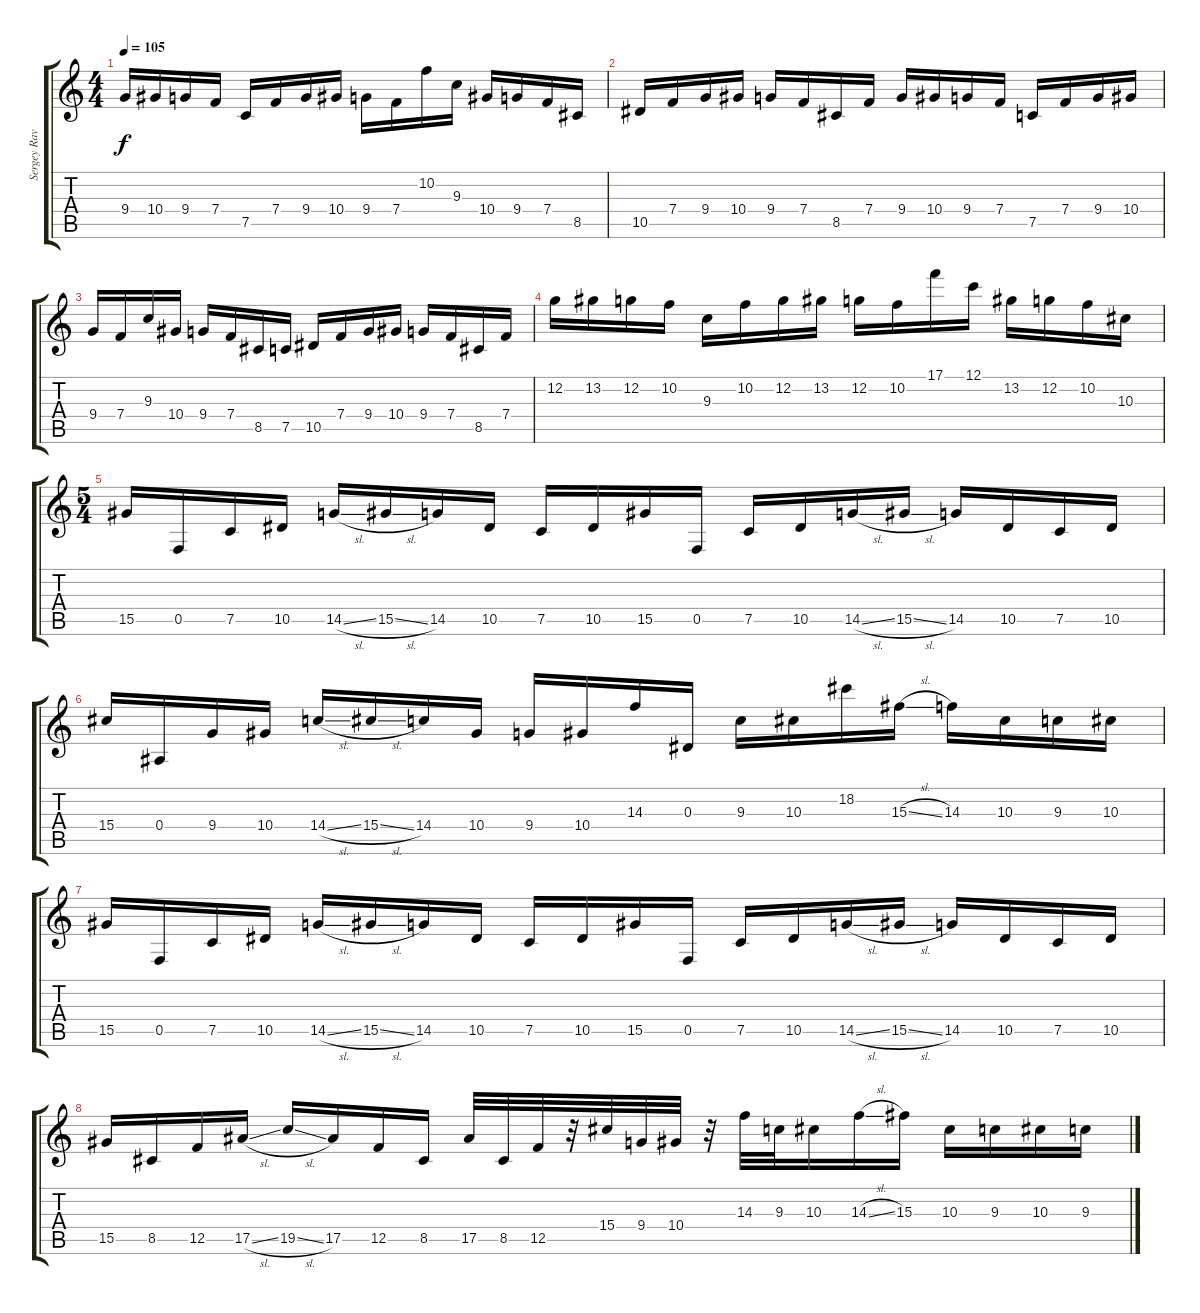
\track ("Sergey Ravinskiy" "Sergey Rav") {instrument distortionguitar}
\staff {score tabs}
\tuning (C4 G3 Eb3 Bb2 F2 C2) {hide}
\ts (4 4)
\tempo 105
\clef g2
\ks c
9.4.16{dy f} 10.4.16 9.4.16 7.4.16 7.5.16 7.4.16 9.4.16 10.4.16 9.4.16 7.4.16 10.2.16 9.3.16 10.4.16 9.4.16 7.4.16 8.5.16 |
10.5.16 7.4.16 9.4.16 10.4.16 9.4.16 7.4.16 8.5.16 7.4.16 9.4.16 10.4.16 9.4.16 7.4.16 7.5.16 7.4.16 9.4.16 10.4.16 |
9.4.16 7.4.16 9.3.16 10.4.16 9.4.16 7.4.16 8.5.16 7.5.16 10.5.16 7.4.16 9.4.16 10.4.16 9.4.16 7.4.16 8.5.16 7.4.16 |
12.2.16 13.2.16 12.2.16 10.2.16 9.3.16 10.2.16 12.2.16 13.2.16 12.2.16 10.2.16 17.1.16 12.1.16 13.2.16 12.2.16 10.2.16 10.3.16 |
\ts (5 4)
15.5.16 0.5.16 7.5.16 10.5.16 14.5{sl}.16 15.5{sl}.16 14.5.16 10.5.16 7.5.16 10.5.16 15.5.16 0.5.16 7.5.16 10.5.16 14.5{sl}.16 15.5{sl}.16 14.5.16 10.5.16 7.5.16 10.5.16 |
15.4.16 0.4.16 9.4.16 10.4.16 14.4{sl}.16 15.4{sl}.16 14.4.16 10.4.16 9.4.16 10.4.16 14.3.16 0.3.16 9.3.16 10.3.16 18.2.16 15.3{sl}.16 14.3.16 10.3.16 9.3.16 10.3.16 |
15.5.16 0.5.16 7.5.16 10.5.16 14.5{sl}.16 15.5{sl}.16 14.5.16 10.5.16 7.5.16 10.5.16 15.5.16 0.5.16 7.5.16 10.5.16 14.5{sl}.16 15.5{sl}.16 14.5.16 10.5.16 7.5.16 10.5.16 |
15.5.16 8.5.16 12.5.16 17.5{sl}.16 19.5{sl}.16 17.5.16 12.5.16 8.5.16 17.5.32 8.5.32 12.5.32 r.32 15.4.32 9.4.32 10.4.32 r.32 14.3.32 9.3.32 10.3.16 14.3{sl}.16 15.3.16 10.3.16 9.3.16 10.3.16 9.3.16
